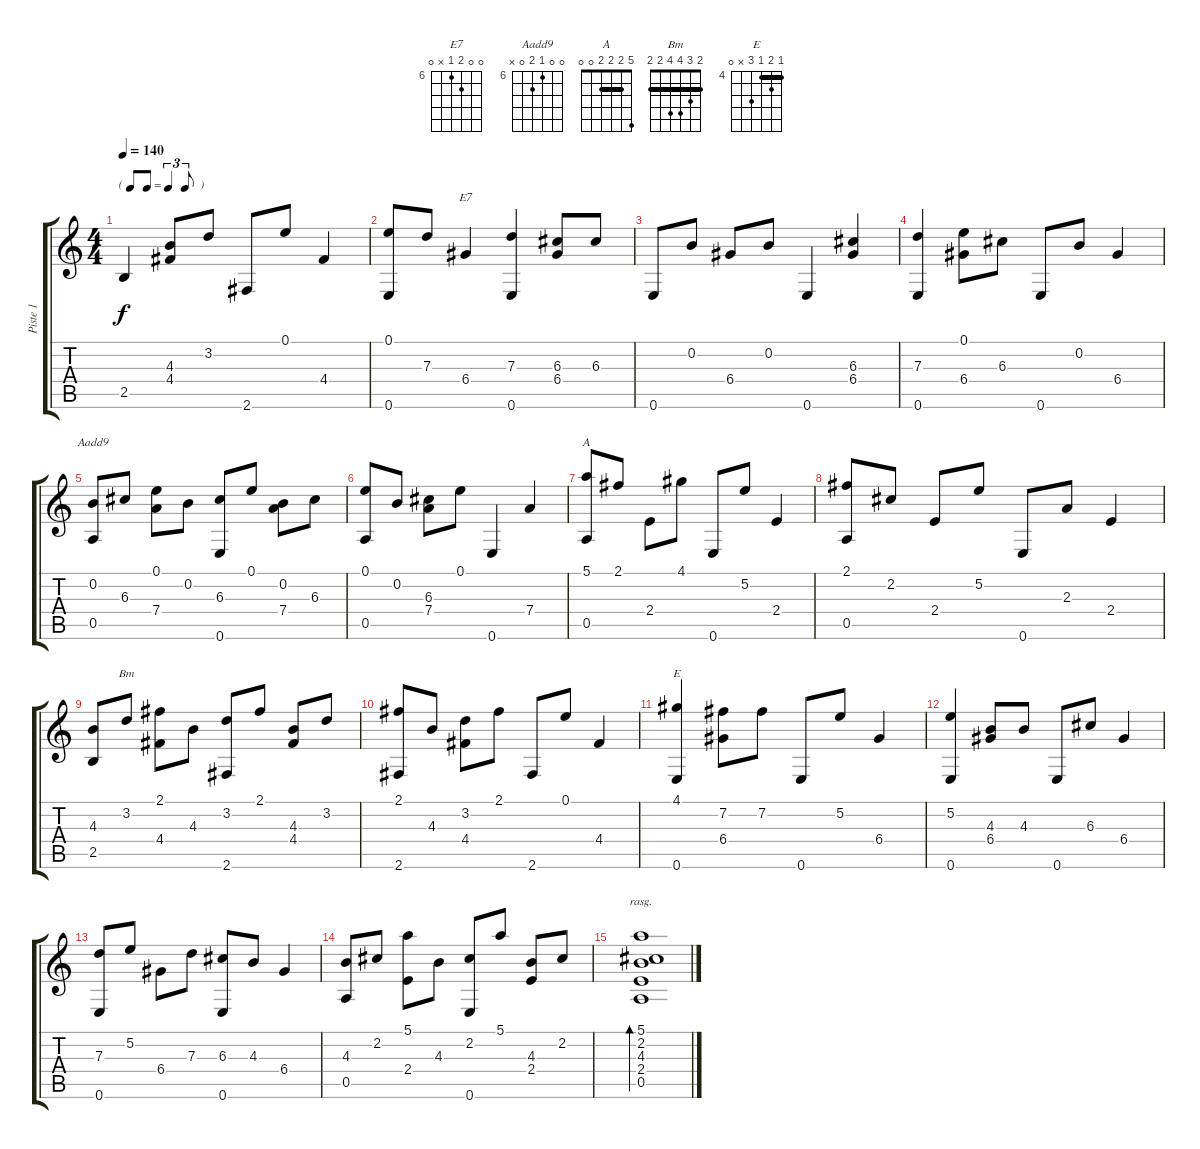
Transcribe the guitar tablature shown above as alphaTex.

\track ("Piste 1" "Piste 1") {instrument acousticguitarnylon}
\staff {score tabs}
\tuning (E4 B3 G3 D3 A2 E2) {hide}
\chord ("E7" 0 0 7 6 x 0) {firstfret 6}
\chord ("Aadd9" 0 0 6 7 0 x) {firstfret 6}
\chord ("A" 5 2 2 2 0 0) {barre 2}
\chord ("Bm" 2 3 4 4 2 2) {barre 2}
\chord ("E" 4 5 4 6 x 0) {firstfret 4 barre 4}
\ts (4 4)
\tf triplet8th
\tempo 140
\clef g2
\ks c
2.5.4{dy f} (4.3 4.4).8 3.2.8 2.6.8 0.1.8 4.4.4 |
(0.1 0.6).8 7.3.8 6.4.4{ch "E7"} (7.3 0.6).4 (6.3 6.4).8 6.3.8 |
0.6.8 0.2.8 6.4.8 0.2.8 0.6.4 (6.3 6.4).4 |
(7.3 0.6).4 (0.1 6.4).8 6.3.8 0.6.8 0.2.8 6.4.4 |
(0.2 0.5).8{ch "Aadd9"} 6.3.8 (0.1 7.4).8 0.2.8 (6.3 0.6).8 0.1.8 (0.2 7.4).8 6.3.8 |
(0.1 0.5).8 0.2.8 (6.3 7.4).8 0.1.8 0.6.4 7.4.4 |
(5.1 0.5).8{ch "A"} 2.1.8 2.4.8 4.1.8 0.6.8 5.2.8 2.4.4 |
(2.1 0.5).8 2.2.8 2.4.8 5.2.8 0.6.8 2.3.8 2.4.4 |
(4.3 2.5).8 3.2.8{ch "Bm"} (2.1 4.4).8 4.3.8 (3.2 2.6).8 2.1.8 (4.3 4.4).8 3.2.8 |
(2.1 2.6).8 4.3.8 (3.2 4.4).8 2.1.8 2.6.8 0.1.8 4.4.4 |
(4.1 0.6).4{ch "E"} (7.2 6.4).8 7.2.8 0.6.8 5.2.8 6.4.4 |
(5.2 0.6).4 (4.3 6.4).8 4.3.8 0.6.8 6.3.8 6.4.4 |
(7.3 0.6).8 5.2.8 6.4.8 7.3.8 (6.3 0.6).8 4.3.8 6.4.4 |
(4.3 0.5).8 2.2.8 (5.1 2.4).8 4.3.8 (2.2 0.6).8 5.1.8 (4.3 2.4).8 2.2.8 |
(5.1 2.2 4.3 2.4 0.5).1{bd 480 rasg ii}
